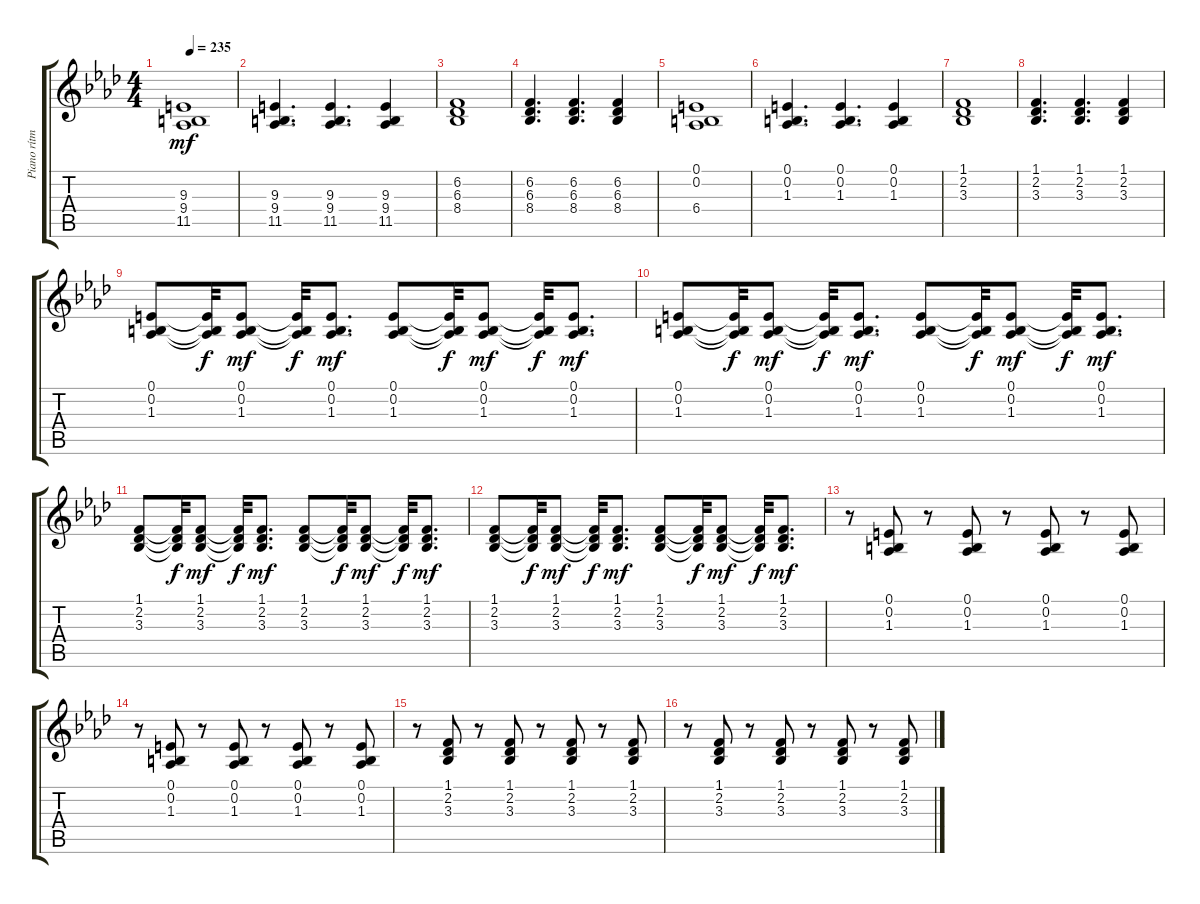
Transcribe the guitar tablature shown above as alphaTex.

\track ("Piano rítmico" "Piano rítm") {instrument acousticgrandpiano}
\staff {score tabs}
\tuning (E4 B3 G3 D3 A2 E2) {hide}
\ts (4 4)
\tempo 235
\clef g2
\ks ab
(9.3 9.4 11.5).1{dy mf} |
(9.3 9.4 11.5).4{d} (9.3 9.4 11.5).4{d} (9.3 9.4 11.5).4 |
(6.2 6.3 8.4).1 |
(6.2 6.3 8.4).4{d} (6.2 6.3 8.4).4{d} (6.2 6.3 8.4).4 |
(0.1 0.2 6.4).1 |
(0.1 0.2 1.3).4{d} (0.1 0.2 1.3).4{d} (0.1 0.2 1.3).4 |
(1.1 2.2 3.3).1 |
(1.1 2.2 3.3).4{d} (1.1 2.2 3.3).4{d} (1.1 2.2 3.3).4 |
(0.1 0.2 1.3).8 (0.1{t} 0.2{t} 1.3{t}).32{dy f} (0.1 0.2 1.3).8{dy mf} (0.1{t} 0.2{t} 1.3{t}).32{dy f} (0.1 0.2 1.3).8{d dy mf} (0.1 0.2 1.3).8 (0.1{t} 0.2{t} 1.3{t}).32{dy f} (0.1 0.2 1.3).8{dy mf} (0.1{t} 0.2{t} 1.3{t}).32{dy f} (0.1 0.2 1.3).8{d dy mf} |
(0.1 0.2 1.3).8 (0.1{t} 0.2{t} 1.3{t}).32{dy f} (0.1 0.2 1.3).8{dy mf} (0.1{t} 0.2{t} 1.3{t}).32{dy f} (0.1 0.2 1.3).8{d dy mf} (0.1 0.2 1.3).8 (0.1{t} 0.2{t} 1.3{t}).32{dy f} (0.1 0.2 1.3).8{dy mf} (0.1{t} 0.2{t} 1.3{t}).32{dy f} (0.1 0.2 1.3).8{d dy mf} |
(1.1 2.2 3.3).8 (1.1{t} 2.2{t} 3.3{t}).32{dy f} (1.1 2.2 3.3).8{dy mf} (1.1{t} 2.2{t} 3.3{t}).32{dy f} (1.1 2.2 3.3).8{d dy mf} (1.1 2.2 3.3).8 (1.1{t} 2.2{t} 3.3{t}).32{dy f} (1.1 2.2 3.3).8{dy mf} (1.1{t} 2.2{t} 3.3{t}).32{dy f} (1.1 2.2 3.3).8{d dy mf} |
(1.1 2.2 3.3).8 (1.1{t} 2.2{t} 3.3{t}).32{dy f} (1.1 2.2 3.3).8{dy mf} (1.1{t} 2.2{t} 3.3{t}).32{dy f} (1.1 2.2 3.3).8{d dy mf} (1.1 2.2 3.3).8 (1.1{t} 2.2{t} 3.3{t}).32{dy f} (1.1 2.2 3.3).8{dy mf} (1.1{t} 2.2{t} 3.3{t}).32{dy f} (1.1 2.2 3.3).8{d dy mf} |
r.8 (0.1 0.2 1.3).8 r.8 (0.1 0.2 1.3).8 r.8 (0.1 0.2 1.3).8 r.8 (0.1 0.2 1.3).8 |
r.8 (0.1 0.2 1.3).8 r.8 (0.1 0.2 1.3).8 r.8 (0.1 0.2 1.3).8 r.8 (0.1 0.2 1.3).8 |
r.8 (1.1 2.2 3.3).8 r.8 (1.1 2.2 3.3).8 r.8 (1.1 2.2 3.3).8 r.8 (1.1 2.2 3.3).8 |
r.8 (1.1 2.2 3.3).8 r.8 (1.1 2.2 3.3).8 r.8 (1.1 2.2 3.3).8 r.8 (1.1 2.2 3.3).8
